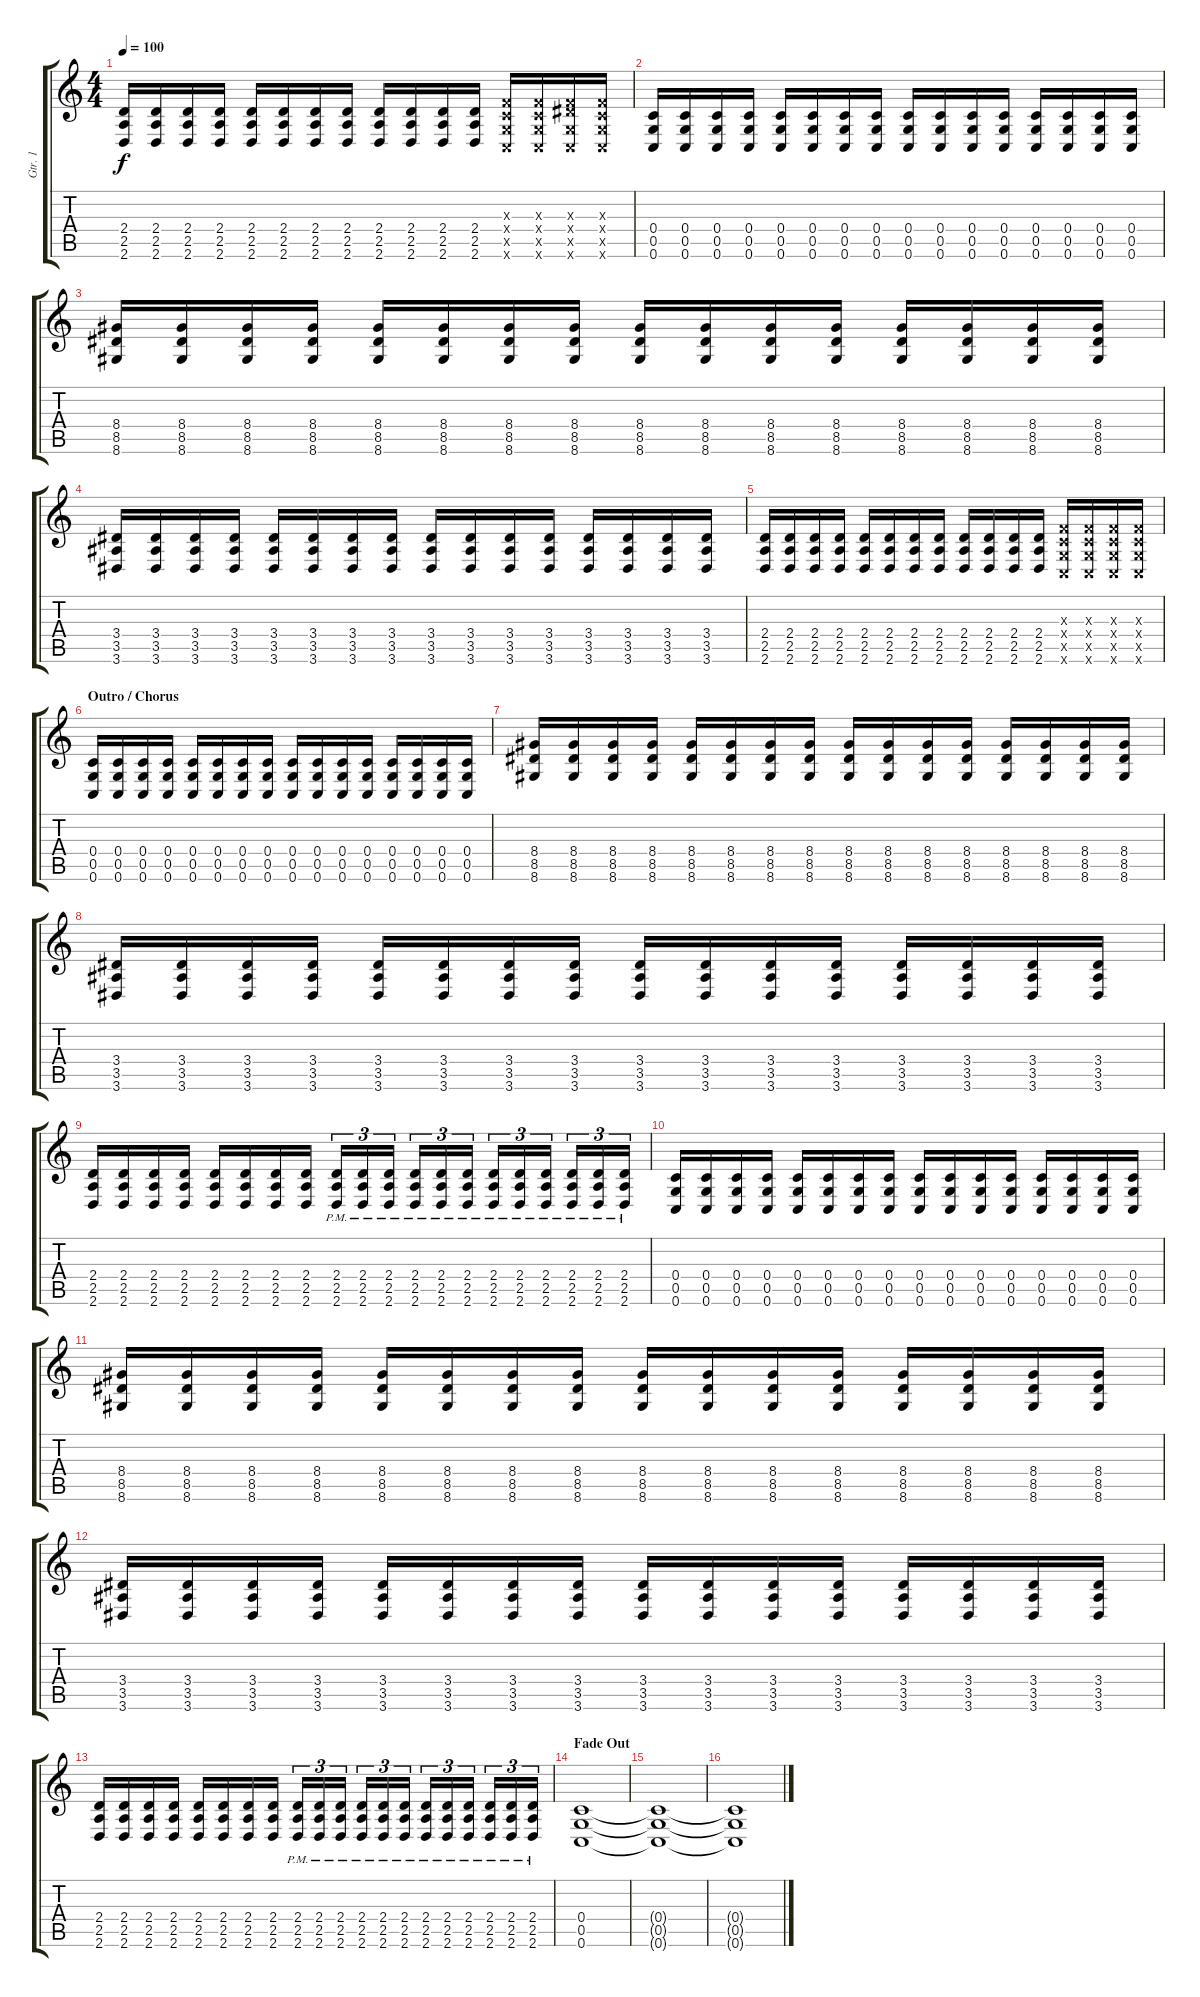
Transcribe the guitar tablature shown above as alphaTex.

\track ("Gtr. 1" "Gtr. 1") {instrument distortionguitar}
\staff {score tabs}
\tuning (D4 A3 F3 C3 G2 C2) {hide}
\ts (4 4)
\tempo 100
\clef g2
\ks c
(2.4 2.5 2.6).16{dy f} (2.4 2.5 2.6).16 (2.4 2.5 2.6).16 (2.4 2.5 2.6).16 (2.4 2.5 2.6).16 (2.4 2.5 2.6).16 (2.4 2.5 2.6).16 (2.4 2.5 2.6).16 (2.4 2.5 2.6).16 (2.4 2.5 2.6).16 (2.4 2.5 2.6).16 (2.4 2.5 2.6).16 (0.3{x} 0.4{x} 0.5{x} 0.6{x}).16 (0.3{x} 0.4{x} 0.5{x} 0.6{x}).16 (0.3{x} 3.4{x} 0.5{x} 0.6{x}).16 (0.3{x} 0.4{x} 0.5{x} 0.6{x}).16 |
(0.4 0.5 0.6).16 (0.4 0.5 0.6).16 (0.4 0.5 0.6).16 (0.4 0.5 0.6).16 (0.4 0.5 0.6).16 (0.4 0.5 0.6).16 (0.4 0.5 0.6).16 (0.4 0.5 0.6).16 (0.4 0.5 0.6).16 (0.4 0.5 0.6).16 (0.4 0.5 0.6).16 (0.4 0.5 0.6).16 (0.4 0.5 0.6).16 (0.4 0.5 0.6).16 (0.4 0.5 0.6).16 (0.4 0.5 0.6).16 |
(8.4 8.5 8.6).16 (8.4 8.5 8.6).16 (8.4 8.5 8.6).16 (8.4 8.5 8.6).16 (8.4 8.5 8.6).16 (8.4 8.5 8.6).16 (8.4 8.5 8.6).16 (8.4 8.5 8.6).16 (8.4 8.5 8.6).16 (8.4 8.5 8.6).16 (8.4 8.5 8.6).16 (8.4 8.5 8.6).16 (8.4 8.5 8.6).16 (8.4 8.5 8.6).16 (8.4 8.5 8.6).16 (8.4 8.5 8.6).16 |
(3.4 3.5 3.6).16 (3.4 3.5 3.6).16 (3.4 3.5 3.6).16 (3.4 3.5 3.6).16 (3.4 3.5 3.6).16 (3.4 3.5 3.6).16 (3.4 3.5 3.6).16 (3.4 3.5 3.6).16 (3.4 3.5 3.6).16 (3.4 3.5 3.6).16 (3.4 3.5 3.6).16 (3.4 3.5 3.6).16 (3.4 3.5 3.6).16 (3.4 3.5 3.6).16 (3.4 3.5 3.6).16 (3.4 3.5 3.6).16 |
(2.4 2.5 2.6).16 (2.4 2.5 2.6).16 (2.4 2.5 2.6).16 (2.4 2.5 2.6).16 (2.4 2.5 2.6).16 (2.4 2.5 2.6).16 (2.4 2.5 2.6).16 (2.4 2.5 2.6).16 (2.4 2.5 2.6).16 (2.4 2.5 2.6).16 (2.4 2.5 2.6).16 (2.4 2.5 2.6).16 (0.3{x} 0.4{x} 0.5{x} 0.6{x}).16 (0.3{x} 0.4{x} 0.5{x} 0.6{x}).16 (0.3{x} 0.4{x} 0.5{x} 0.6{x}).16 (0.3{x} 0.4{x} 0.5{x} 0.6{x}).16 |
\section ("" "Outro / Chorus")
(0.4 0.5 0.6).16 (0.4 0.5 0.6).16 (0.4 0.5 0.6).16 (0.4 0.5 0.6).16 (0.4 0.5 0.6).16 (0.4 0.5 0.6).16 (0.4 0.5 0.6).16 (0.4 0.5 0.6).16 (0.4 0.5 0.6).16 (0.4 0.5 0.6).16 (0.4 0.5 0.6).16 (0.4 0.5 0.6).16 (0.4 0.5 0.6).16 (0.4 0.5 0.6).16 (0.4 0.5 0.6).16 (0.4 0.5 0.6).16 |
(8.4 8.5 8.6).16 (8.4 8.5 8.6).16 (8.4 8.5 8.6).16 (8.4 8.5 8.6).16 (8.4 8.5 8.6).16 (8.4 8.5 8.6).16 (8.4 8.5 8.6).16 (8.4 8.5 8.6).16 (8.4 8.5 8.6).16 (8.4 8.5 8.6).16 (8.4 8.5 8.6).16 (8.4 8.5 8.6).16 (8.4 8.5 8.6).16 (8.4 8.5 8.6).16 (8.4 8.5 8.6).16 (8.4 8.5 8.6).16 |
(3.4 3.5 3.6).16 (3.4 3.5 3.6).16 (3.4 3.5 3.6).16 (3.4 3.5 3.6).16 (3.4 3.5 3.6).16 (3.4 3.5 3.6).16 (3.4 3.5 3.6).16 (3.4 3.5 3.6).16 (3.4 3.5 3.6).16 (3.4 3.5 3.6).16 (3.4 3.5 3.6).16 (3.4 3.5 3.6).16 (3.4 3.5 3.6).16 (3.4 3.5 3.6).16 (3.4 3.5 3.6).16 (3.4 3.5 3.6).16 |
(2.4 2.5 2.6).16 (2.4 2.5 2.6).16 (2.4 2.5 2.6).16 (2.4 2.5 2.6).16 (2.4 2.5 2.6).16 (2.4 2.5 2.6).16 (2.4 2.5 2.6).16 (2.4 2.5 2.6).16 (2.4{pm} 2.5 2.6{pm}).16{tu (3 2)} (2.4{pm} 2.5 2.6{pm}).16{tu (3 2)} (2.4{pm} 2.5 2.6{pm}).16{tu (3 2)} (2.4{pm} 2.5 2.6{pm}).16{tu (3 2)} (2.4{pm} 2.5 2.6{pm}).16{tu (3 2)} (2.4{pm} 2.5 2.6{pm}).16{tu (3 2)} (2.4{pm} 2.5 2.6{pm}).16{tu (3 2)} (2.4{pm} 2.5 2.6{pm}).16{tu (3 2)} (2.4{pm} 2.5 2.6{pm}).16{tu (3 2)} (2.4{pm} 2.5 2.6{pm}).16{tu (3 2)} (2.4{pm} 2.5 2.6{pm}).16{tu (3 2)} (2.4{pm} 2.5 2.6{pm}).16{tu (3 2)} |
(0.4 0.5 0.6).16 (0.4 0.5 0.6).16 (0.4 0.5 0.6).16 (0.4 0.5 0.6).16 (0.4 0.5 0.6).16 (0.4 0.5 0.6).16 (0.4 0.5 0.6).16 (0.4 0.5 0.6).16 (0.4 0.5 0.6).16 (0.4 0.5 0.6).16 (0.4 0.5 0.6).16 (0.4 0.5 0.6).16 (0.4 0.5 0.6).16 (0.4 0.5 0.6).16 (0.4 0.5 0.6).16 (0.4 0.5 0.6).16 |
(8.4 8.5 8.6).16 (8.4 8.5 8.6).16 (8.4 8.5 8.6).16 (8.4 8.5 8.6).16 (8.4 8.5 8.6).16 (8.4 8.5 8.6).16 (8.4 8.5 8.6).16 (8.4 8.5 8.6).16 (8.4 8.5 8.6).16 (8.4 8.5 8.6).16 (8.4 8.5 8.6).16 (8.4 8.5 8.6).16 (8.4 8.5 8.6).16 (8.4 8.5 8.6).16 (8.4 8.5 8.6).16 (8.4 8.5 8.6).16 |
(3.4 3.5 3.6).16 (3.4 3.5 3.6).16 (3.4 3.5 3.6).16 (3.4 3.5 3.6).16 (3.4 3.5 3.6).16 (3.4 3.5 3.6).16 (3.4 3.5 3.6).16 (3.4 3.5 3.6).16 (3.4 3.5 3.6).16 (3.4 3.5 3.6).16 (3.4 3.5 3.6).16 (3.4 3.5 3.6).16 (3.4 3.5 3.6).16 (3.4 3.5 3.6).16 (3.4 3.5 3.6).16 (3.4 3.5 3.6).16 |
(2.4 2.5 2.6).16 (2.4 2.5 2.6).16 (2.4 2.5 2.6).16 (2.4 2.5 2.6).16 (2.4 2.5 2.6).16 (2.4 2.5 2.6).16 (2.4 2.5 2.6).16 (2.4 2.5 2.6).16 (2.4{pm} 2.5 2.6{pm}).16{tu (3 2)} (2.4{pm} 2.5 2.6{pm}).16{tu (3 2)} (2.4{pm} 2.5 2.6{pm}).16{tu (3 2)} (2.4{pm} 2.5 2.6{pm}).16{tu (3 2)} (2.4{pm} 2.5 2.6{pm}).16{tu (3 2)} (2.4{pm} 2.5 2.6{pm}).16{tu (3 2)} (2.4{pm} 2.5 2.6{pm}).16{tu (3 2)} (2.4{pm} 2.5 2.6{pm}).16{tu (3 2)} (2.4{pm} 2.5 2.6{pm}).16{tu (3 2)} (2.4{pm} 2.5 2.6{pm}).16{tu (3 2)} (2.4{pm} 2.5 2.6{pm}).16{tu (3 2)} (2.4{pm} 2.5 2.6{pm}).16{tu (3 2)} |
\section ("" "Fade Out")
(0.4 0.5 0.6).1 |
(0.4{t} 0.5{t} 0.6{t}).1 |
(0.4{t} 0.5{t} 0.6{t}).1
